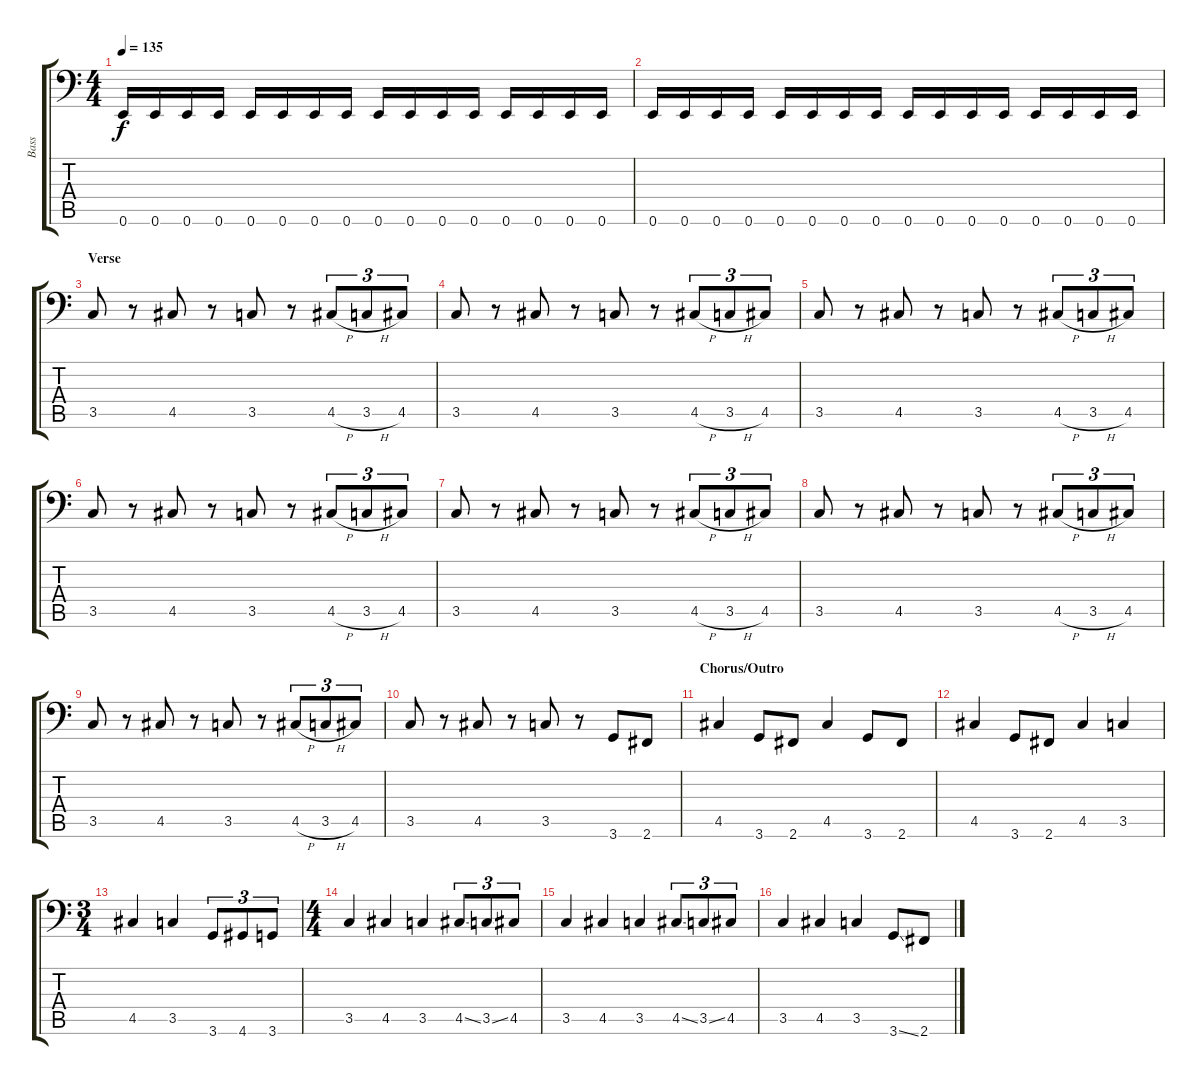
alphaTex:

\track ("Bass" "Bass") {instrument electricbasspick}
\staff {score tabs}
\tuning (E3 B2 G2 D2 A1 E1) {hide}
\ts (4 4)
\tempo 135
\clef f4
\ks c
0.6.16{dy f} 0.6.16 0.6.16 0.6.16 0.6.16 0.6.16 0.6.16 0.6.16 0.6.16 0.6.16 0.6.16 0.6.16 0.6.16 0.6.16 0.6.16 0.6.16 |
0.6.16 0.6.16 0.6.16 0.6.16 0.6.16 0.6.16 0.6.16 0.6.16 0.6.16 0.6.16 0.6.16 0.6.16 0.6.16 0.6.16 0.6.16 0.6.16 |
\section ("" "Verse")
3.5.8 r.8 4.5.8 r.8 3.5.8 r.8 4.5{h}.8{tu (3 2)} 3.5{h}.8{tu (3 2)} 4.5.8{tu (3 2)} |
3.5.8 r.8 4.5.8 r.8 3.5.8 r.8 4.5{h}.8{tu (3 2)} 3.5{h}.8{tu (3 2)} 4.5.8{tu (3 2)} |
3.5.8 r.8 4.5.8 r.8 3.5.8 r.8 4.5{h}.8{tu (3 2)} 3.5{h}.8{tu (3 2)} 4.5.8{tu (3 2)} |
3.5.8 r.8 4.5.8 r.8 3.5.8 r.8 4.5{h}.8{tu (3 2)} 3.5{h}.8{tu (3 2)} 4.5.8{tu (3 2)} |
3.5.8 r.8 4.5.8 r.8 3.5.8 r.8 4.5{h}.8{tu (3 2)} 3.5{h}.8{tu (3 2)} 4.5.8{tu (3 2)} |
3.5.8 r.8 4.5.8 r.8 3.5.8 r.8 4.5{h}.8{tu (3 2)} 3.5{h}.8{tu (3 2)} 4.5.8{tu (3 2)} |
3.5.8 r.8 4.5.8 r.8 3.5.8 r.8 4.5{h}.8{tu (3 2)} 3.5{h}.8{tu (3 2)} 4.5.8{tu (3 2)} |
3.5.8 r.8 4.5.8 r.8 3.5.8 r.8 3.6.8 2.6.8 |
\section ("" "Chorus/Outro")
4.5.4 3.6.8 2.6.8 4.5.4 3.6.8 2.6.8 |
4.5.4 3.6.8 2.6.8 4.5.4 3.5.4 |
\ts (3 4)
4.5.4 3.5.4 3.6.8{tu (3 2)} 4.6.8{tu (3 2)} 3.6.8{tu (3 2)} |
\ts (4 4)
3.5.4 4.5.4 3.5.4 4.5{ss}.8{tu (3 2)} 3.5{ss}.8{tu (3 2)} 4.5.8{tu (3 2)} |
3.5.4 4.5.4 3.5.4 4.5{ss}.8{tu (3 2)} 3.5{ss}.8{tu (3 2)} 4.5.8{tu (3 2)} |
3.5.4 4.5.4 3.5.4 3.6{ss}.8 2.6.8
